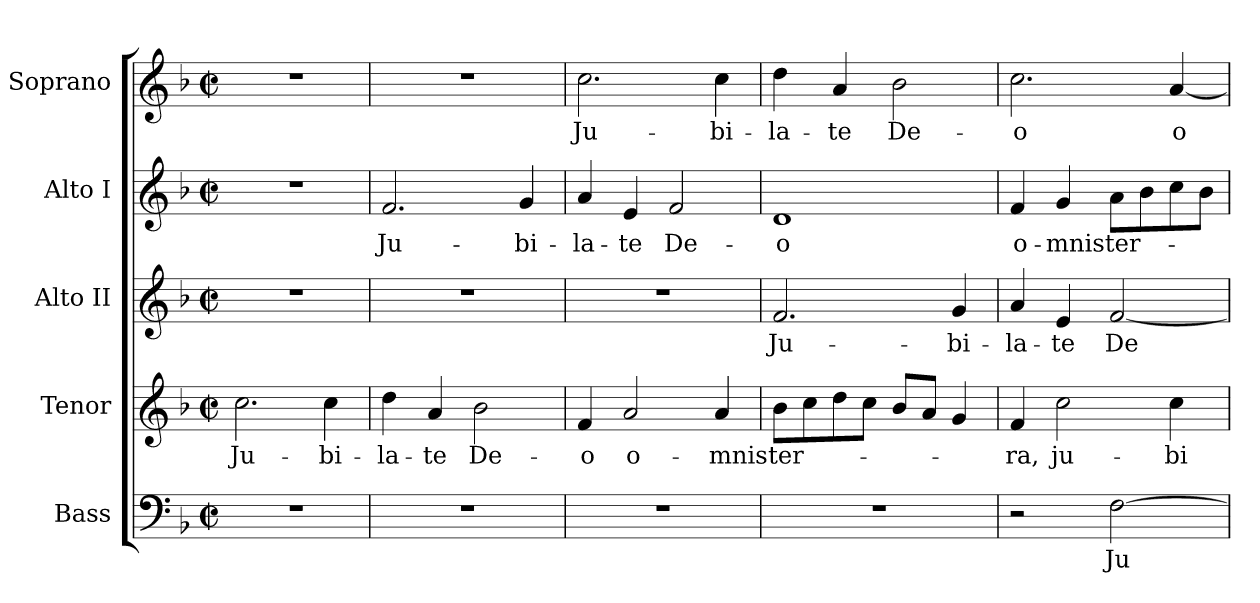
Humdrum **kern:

**kern	**text	**kern	**text	**kern	**text	**kern	**text	**kern	**text
*part5	*part5	*part4	*part4	*part3	*part3	*part2	*part2	*part1	*part1
*staff5	*staff5	*staff4	*staff4	*staff3	*staff3	*staff2	*staff2	*staff1	*staff1
*I"Bass	*	*I"Tenor	*	*I"Alto II	*	*I"Alto I	*	*I"Soprano	*
*I'B.	*	*I'T.	*	*	*	*I'A.	*	*I'S.	*
!!LO:PB:g=z
*clefF4	*	*clefG2	*	*clefG2	*	*clefG2	*	*clefG2	*
*	*	*ITrd7c12	*	*	*	*	*	*	*
*k[b-]	*	*k[b-]	*	*k[b-]	*	*k[b-]	*	*k[b-]	*
*F:	*	*F:	*	*F:	*	*F:	*	*F:	*
*M2/2	*	*M2/2	*	*M2/2	*	*M2/2	*	*M2/2	*
*met(c|)	*	*met(c|)	*	*met(c|)	*	*met(c|)	*	*met(c|)	*
=1	=1	=1	=1	=1	=1	=1	=1	=1	=1
!	!	!	!LO:LY:b:color=#000000	!	!	!	!	!	!
1r	.	2.ci\	Ju-	1r	.	1r	.	1r	.
!	!	!	!LO:LY:b:color=#000000	!	!	!	!	!	!
.	.	4ci\	-bi-	.	.	.	.	.	.
=2	=2	=2	=2	=2	=2	=2	=2	=2	=2
!	!	!	!LO:LY:b:color=#000000	!	!	!	!	!	!
!	!	!	!	!	!	!	!LO:LY:b:color=#000000	!	!
1r	.	4di\	-la-	1r	.	2.fi/	Ju-	1r	.
!	!	!	!LO:LY:b:color=#000000	!	!	!	!	!	!
.	.	4Ai/	-te	.	.	.	.	.	.
!	!	!	!LO:LY:b:color=#000000	!	!	!	!	!	!
.	.	2B-i\	De-	.	.	.	.	.	.
!	!	!	!	!	!	!	!LO:LY:b:color=#000000	!	!
.	.	.	.	.	.	4gi/	-bi-	.	.
=3	=3	=3	=3	=3	=3	=3	=3	=3	=3
!	!	!	!LO:LY:b:color=#000000	!	!	!	!	!	!
!	!	!	!	!	!	!	!LO:LY:b:color=#000000	!	!
!	!	!	!	!	!	!	!	!	!LO:LY:b:color=#000000
1r	.	4Fi/	-o	1r	.	4ai/	-la-	2.cci\	Ju-
!	!	!	!LO:LY:b:color=#000000	!	!	!	!	!	!
!	!	!	!	!	!	!	!LO:LY:b:color=#000000	!	!
.	.	2Ai/	o-	.	.	4ei/	-te	.	.
!	!	!	!	!	!	!	!LO:LY:b:color=#000000	!	!
.	.	.	.	.	.	2fi/	De-	.	.
!	!	!	!LO:LY:b:color=#000000	!	!	!	!	!	!
!	!	!	!	!	!	!	!	!	!LO:LY:b:color=#000000
.	.	4Ai/	-mnis	.	.	.	.	4cci\	-bi-
=4	=4	=4	=4	=4	=4	=4	=4	=4	=4
!	!	!	!LO:LY:b:color=#000000	!	!	!	!	!	!
!	!	!	!	!	!LO:LY:b:color=#000000	!	!	!	!
!	!	!	!	!	!	!	!LO:LY:b:color=#000000	!	!
!	!	!	!	!	!	!	!	!	!LO:LY:b:color=#000000
1r	.	8B-i\L	ter-	2.fi/	Ju-	1di	-o	4ddi\	-la-
.	.	8ci\	.	.	.	.	.	.	.
!	!	!	!	!	!	!	!	!	!LO:LY:b:color=#000000
.	.	8di\	.	.	.	.	.	4ai/	-te
.	.	8ci\J	.	.	.	.	.	.	.
!	!	!	!	!	!	!	!	!	!LO:LY:b:color=#000000
.	.	8B-i/L	.	.	.	.	.	2b-i\	De-
.	.	8Ai/J	.	.	.	.	.	.	.
!	!	!	!	!	!LO:LY:b:color=#000000	!	!	!	!
.	.	4Gi/	.	4gi/	-bi-	.	.	.	.
=5	=5	=5	=5	=5	=5	=5	=5	=5	=5
!	!	!	!LO:LY:b:color=#000000	!	!	!	!	!	!
!	!	!	!	!	!LO:LY:b:color=#000000	!	!	!	!
!	!	!	!	!	!	!	!LO:LY:b:color=#000000	!	!
!	!	!	!	!	!	!	!	!	!LO:LY:b:color=#000000
2r	.	4Fi/	-ra,	4ai/	-la-	4fi/	o-	2.cci\	-o
!	!	!	!LO:LY:b:color=#000000	!	!	!	!	!	!
!	!	!	!	!	!LO:LY:b:color=#000000	!	!	!	!
!	!	!	!	!	!	!	!LO:LY:b:color=#000000	!	!
.	.	2ci\	ju-	4ei/	-te	4gi/	-mnis	.	.
!	!LO:LY:b:color=#000000	!	!	!	!	!	!	!	!
!	!	!	!	!	!LO:LY:b:color=#000000	!	!	!	!
!	!	!	!	!	!	!	!LO:LY:b:color=#000000	!	!
[>2Fi\	Ju-	.	.	[<2fi/	De-	8ai\L	ter-	.	.
.	.	.	.	.	.	8b-i\	.	.	.
!	!	!	!LO:LY:b:color=#000000	!	!	!	!	!	!
!	!	!	!	!	!	!	!	!	!LO:LY:b:color=#000000
.	.	4ci\	-bi-	.	.	8cci\	.	[<4ai/	o-
.	.	.	.	.	.	8b-i\J	.	.	.
=	=	=	=	=	=	=	=	=	=
*-	*-	*-	*-	*-	*-	*-	*-	*-	*-
